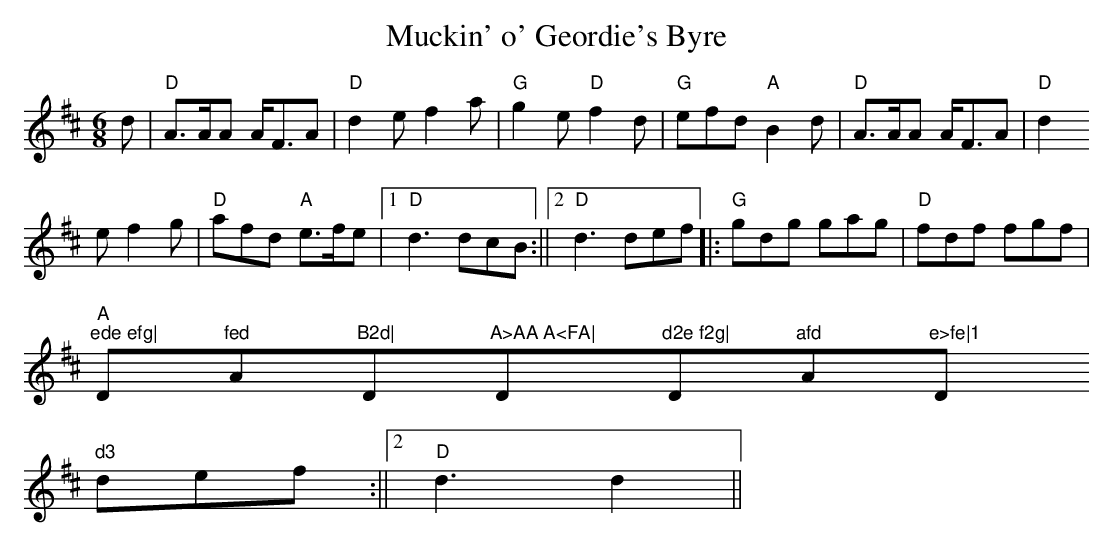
X:1
T:Muckin' o' Geordie's Byre
M:6/8
L:1/8
K:D
d|"D"A>AA A<FA|"D"d2e f2a|"G"g2e "D"f2d|"G"efd "A"B2d|"D"A>AA A<FA|"D"d2
e f2g|"D"afd "A"e>fe|1 "D"d3 dcB:||2"D" d3 def|:"G"gdg gag|"D"fdf fgf|"A
"ede efg|"D"fed "A"B2d|"D"A>AA A<FA|"D"d2e f2g|"D"afd "A"e>fe|1 "D"d3
def:||2 "D"d3 d2||
